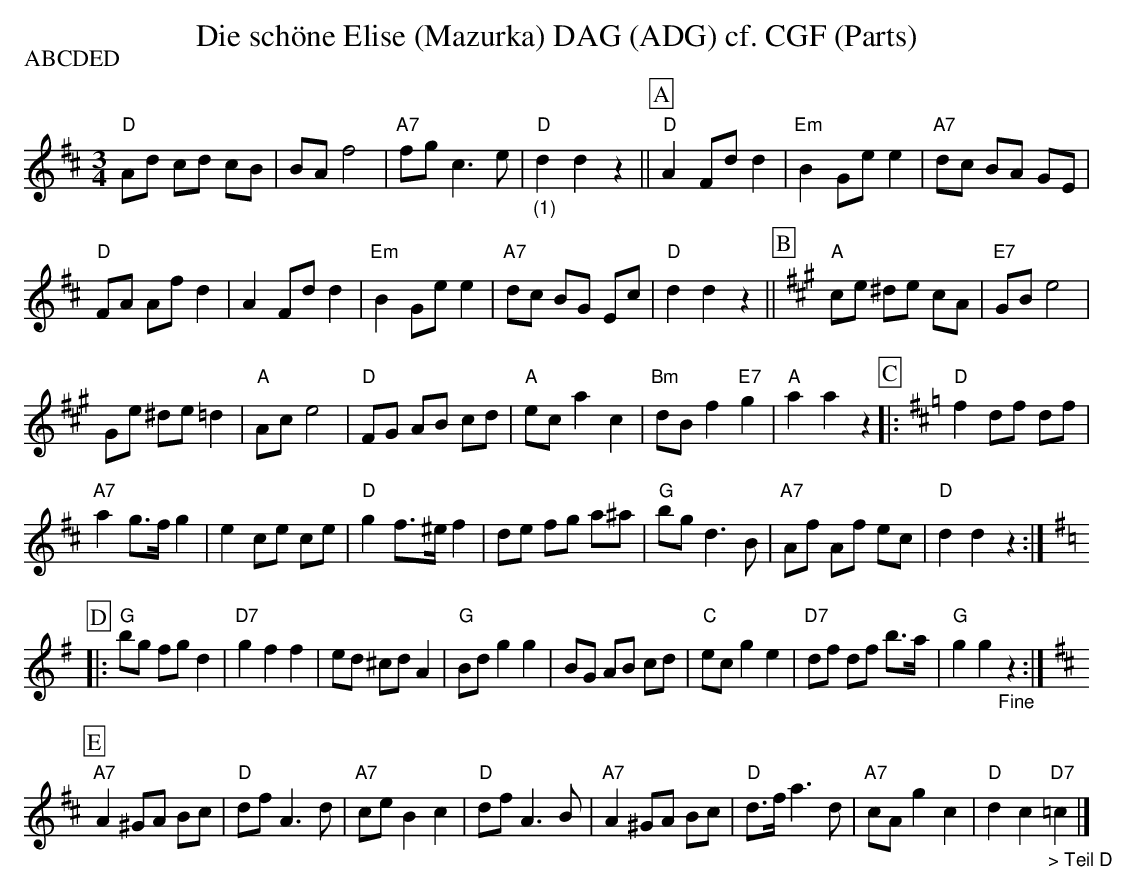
X:1
T:Die schöne Elise (Mazurka) DAG (ADG) cf. CGF (Parts)
P:ABCDED
M:3/4
L:1/8
K:Dmaj%%MIDI gchordon
"D"Ad cd cB | BAf4 | "A7"fgc3e | "D""_(1)"d2d2z2 || [P:A] "D"A2Fdd2 | "Em"B2Gee2 | "A7"dc BA GE |
"D"FA Afd2 | A2Fdd2 | "Em"B2Gee2 | "A7"dc BG Ec | "D"d2d2z2 || [P:B] [K:Amaj] "A"ce ^de cA | "E7"GBe4 |
Ge ^de =d2 | "A"Ace4 | "D"FG AB cd | "A"eca2c2 | "Bm"dBf2"E7"g2 | "A"a2a2z2 [P:C] |: [K:Dmaj] "D"f2df df |
"A7"a2g>fg2 | e2ce ce | "D"g2f>^ef2 | de fg a^a | "G"bgd3B | "A7"Af Af ec | "D"d2d2z2 :| [K:Gmaj]
[P:D] |: "G"bg fgd2 | "D7"g2f2f2 | ed ^cdA2 | "G"Bdg2g2 | BG AB cd | "C"ecg2e2 | "D7"df df b>a | "G"g2g2"_Fine"z2 :| [P:E] [K:Dmaj]
"A7"A2^GA Bc | "D"dfA3d | "A7"ceB2c2 | "D"dfA3B | "A7"A2^GA Bc | "D"d>fa3d | "A7"cAg2c2 | "D"d2c2"D7""_> Teil D"=c2 |]
